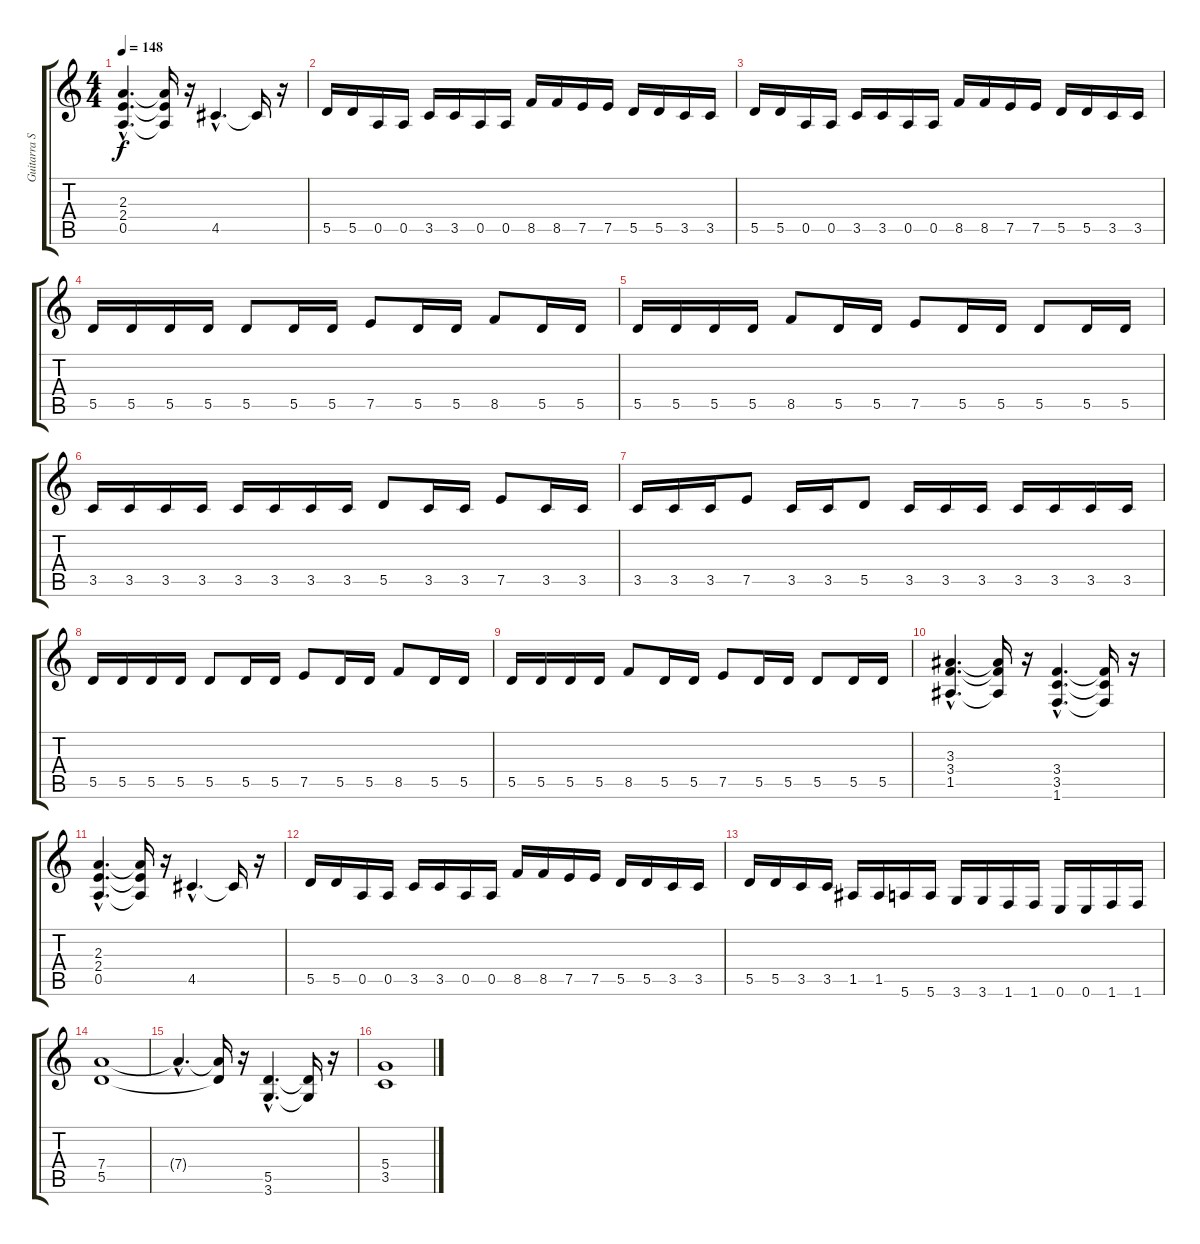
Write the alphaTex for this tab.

\track ("Guitarra Solo" "Guitarra S") {instrument overdrivenguitar}
\staff {score tabs}
\tuning (E4 B3 G3 D3 A2 E2) {hide}
\ts (4 4)
\tempo 148
\clef g2
\ks c
(2.3{hac} 2.4{hac} 0.5{hac}).4{d dy f} (2.3{t} 2.4{t} 0.5{t}).16 r.16 4.5{hac}.4{d} 4.5{t}.16 r.16 |
5.5.16 5.5.16 0.5.16 0.5.16 3.5.16 3.5.16 0.5.16 0.5.16 8.5.16 8.5.16 7.5.16 7.5.16 5.5.16 5.5.16 3.5.16 3.5.16 |
5.5.16 5.5.16 0.5.16 0.5.16 3.5.16 3.5.16 0.5.16 0.5.16 8.5.16 8.5.16 7.5.16 7.5.16 5.5.16 5.5.16 3.5.16 3.5.16 |
5.5.16 5.5.16 5.5.16 5.5.16 5.5.8 5.5.16 5.5.16 7.5.8 5.5.16 5.5.16 8.5.8 5.5.16 5.5.16 |
5.5.16 5.5.16 5.5.16 5.5.16 8.5.8 5.5.16 5.5.16 7.5.8 5.5.16 5.5.16 5.5.8 5.5.16 5.5.16 |
3.5.16 3.5.16 3.5.16 3.5.16 3.5.16 3.5.16 3.5.16 3.5.16 5.5.8 3.5.16 3.5.16 7.5.8 3.5.16 3.5.16 |
3.5.16 3.5.16 3.5.16 7.5.8 3.5.16 3.5.16 5.5.8 3.5.16 3.5.16 3.5.16 3.5.16 3.5.16 3.5.16 3.5.16 |
5.5.16 5.5.16 5.5.16 5.5.16 5.5.8 5.5.16 5.5.16 7.5.8 5.5.16 5.5.16 8.5.8 5.5.16 5.5.16 |
5.5.16 5.5.16 5.5.16 5.5.16 8.5.8 5.5.16 5.5.16 7.5.8 5.5.16 5.5.16 5.5.8 5.5.16 5.5.16 |
(3.3{hac} 3.4{hac} 1.5{hac}).4{d} (3.3{t} 3.4{t} 1.5{t}).16 r.16 (3.4{hac} 3.5{hac} 1.6{hac}).4{d} (3.4{t} 3.5{t} 1.6{t}).16 r.16 |
(2.3{hac} 2.4{hac} 0.5{hac}).4{d} (2.3{t} 2.4{t} 0.5{t}).16 r.16 4.5{hac}.4{d} 4.5{t}.16 r.16 |
5.5.16 5.5.16 0.5.16 0.5.16 3.5.16 3.5.16 0.5.16 0.5.16 8.5.16 8.5.16 7.5.16 7.5.16 5.5.16 5.5.16 3.5.16 3.5.16 |
5.5.16 5.5.16 3.5.16 3.5.16 1.5.16 1.5.16 5.6.16 5.6.16 3.6.16 3.6.16 1.6.16 1.6.16 0.6.16 0.6.16 1.6.16 1.6.16 |
(7.4 5.5).1 |
7.4{hac t}.4{d} (7.4{t} 5.5{t}).16 r.16 (5.5{hac} 3.6{hac}).4{d} (5.5{t} 3.6{t}).16 r.16 |
(5.4 3.5).1
